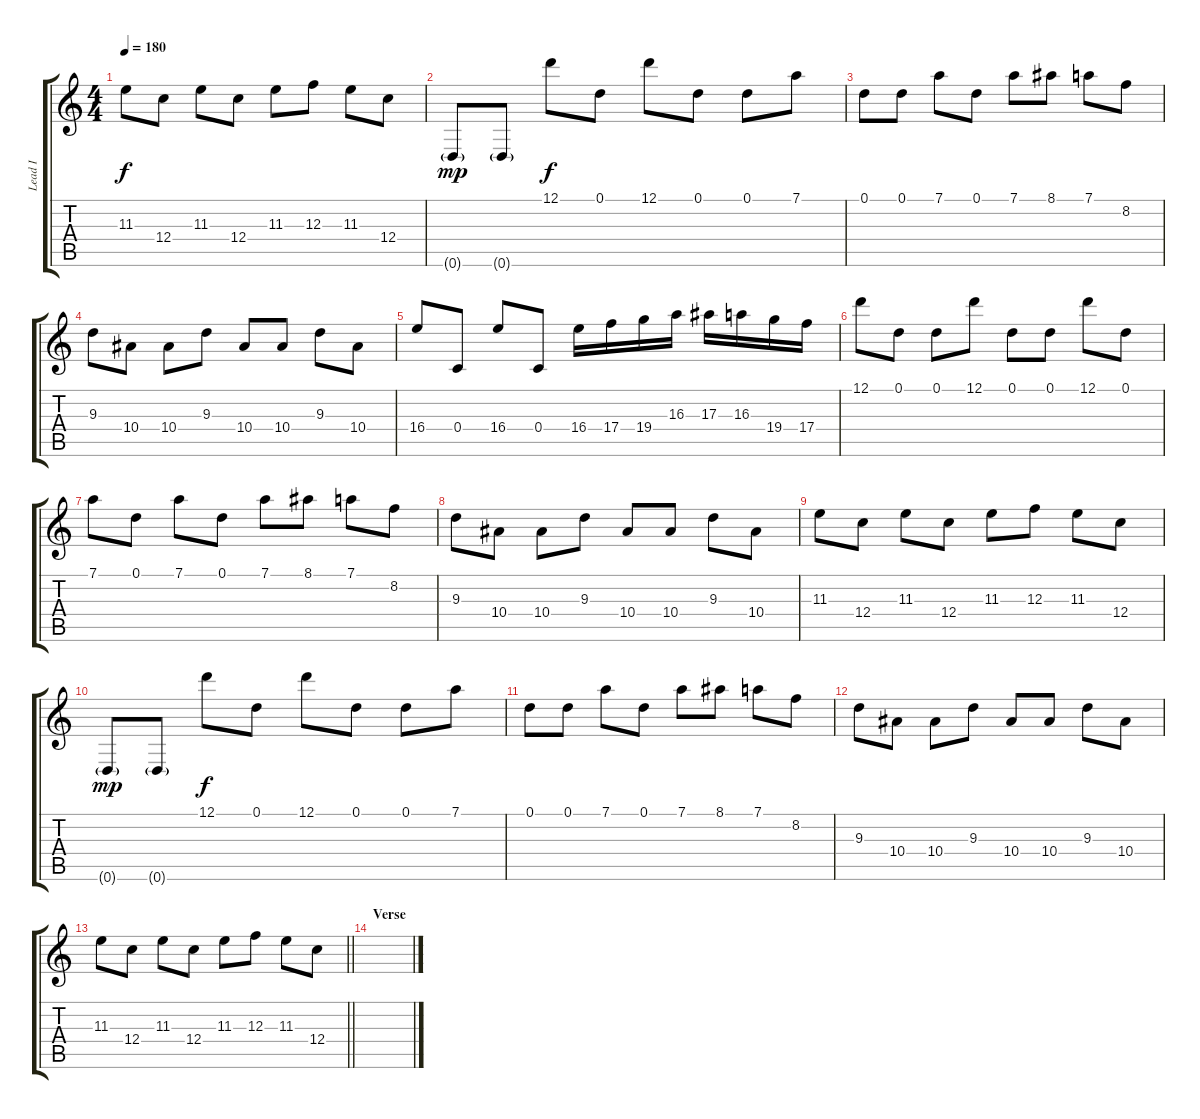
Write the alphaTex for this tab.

\track ("Lead I" "Lead I") {instrument overdrivenguitar}
\staff {score tabs}
\tuning (D4 A3 F3 C3 G2 D2) {hide}
\ts (4 4)
\tempo 180
\clef g2
\ks c
11.3.8{dy f} 12.4.8 11.3.8 12.4.8 11.3.8 12.3.8 11.3.8 12.4.8 |
0.6{g}.8{dy mp} 0.6{g}.8 12.1.8{dy f} 0.1.8 12.1.8 0.1.8 0.1.8 7.1.8 |
0.1.8 0.1.8 7.1.8 0.1.8 7.1.8 8.1.8 7.1.8 8.2.8 |
9.3.8 10.4.8 10.4.8 9.3.8 10.4.8 10.4.8 9.3.8 10.4.8 |
16.4.8 0.4.8 16.4.8 0.4.8 16.4.16 17.4.16 19.4.16 16.3.16 17.3.16 16.3.16 19.4.16 17.4.16 |
12.1.8 0.1.8 0.1.8 12.1.8 0.1.8 0.1.8 12.1.8 0.1.8 |
7.1.8 0.1.8 7.1.8 0.1.8 7.1.8 8.1.8 7.1.8 8.2.8 |
9.3.8 10.4.8 10.4.8 9.3.8 10.4.8 10.4.8 9.3.8 10.4.8 |
11.3.8 12.4.8 11.3.8 12.4.8 11.3.8 12.3.8 11.3.8 12.4.8 |
0.6{g}.8{dy mp} 0.6{g}.8 12.1.8{dy f} 0.1.8 12.1.8 0.1.8 0.1.8 7.1.8 |
0.1.8 0.1.8 7.1.8 0.1.8 7.1.8 8.1.8 7.1.8 8.2.8 |
9.3.8 10.4.8 10.4.8 9.3.8 10.4.8 10.4.8 9.3.8 10.4.8 |
\barLineRight lightlight
11.3.8 12.4.8 11.3.8 12.4.8 11.3.8 12.3.8 11.3.8 12.4.8 |
\section ("" "Verse")
